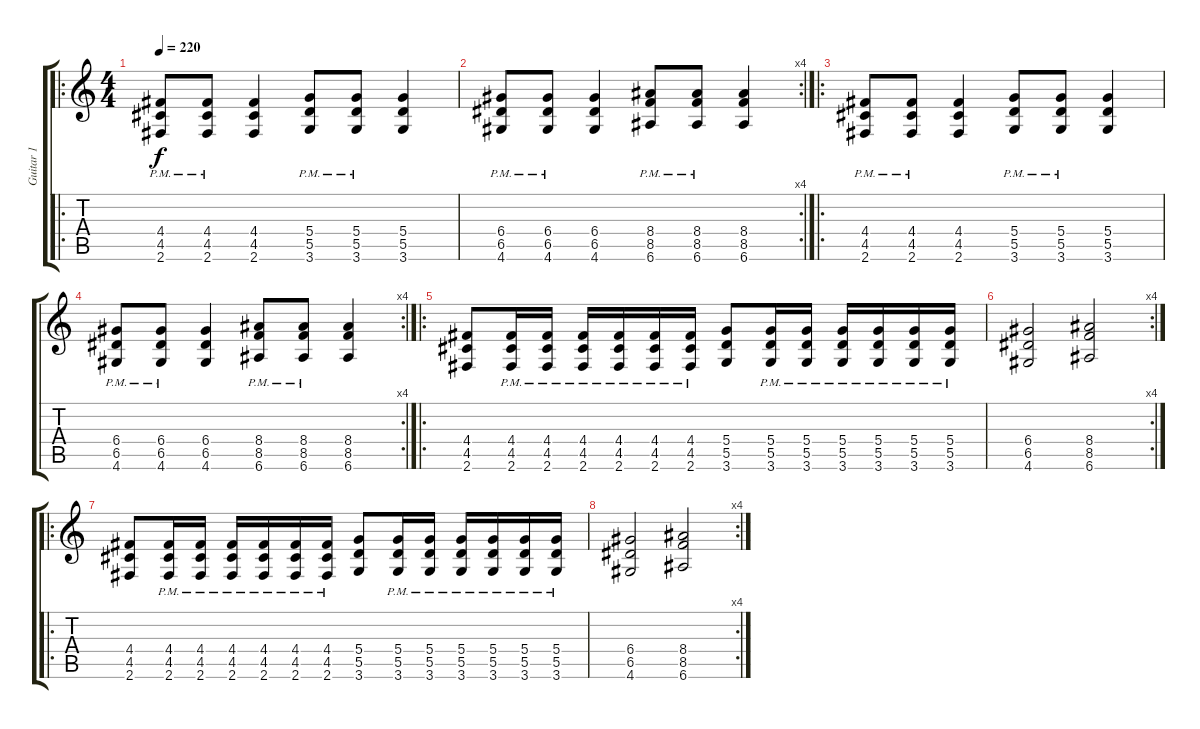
\track ("Guitar 1" "Guitar 1") {instrument overdrivenguitar}
\staff {score tabs}
\tuning (E4 B3 G3 D3 A2 E2) {hide}
\ro
\ts (4 4)
\tempo 220
\clef g2
\ks c
(4.4 4.5{pm} 2.6).8{dy f} (4.4 4.5{pm} 2.6).8 (4.4 4.5 2.6).4 (5.4 5.5{pm} 3.6).8 (5.4 5.5{pm} 3.6).8 (5.4 5.5 3.6).4 |
\rc 4
(6.4 6.5{pm} 4.6).8 (6.4 6.5{pm} 4.6).8 (6.4 6.5 4.6).4 (8.4 8.5{pm} 6.6).8 (8.4 8.5{pm} 6.6).8 (8.4 8.5 6.6).4 |
\ro
(4.4 4.5{pm} 2.6).8 (4.4 4.5{pm} 2.6).8 (4.4 4.5 2.6).4 (5.4 5.5{pm} 3.6).8 (5.4 5.5{pm} 3.6).8 (5.4 5.5 3.6).4 |
\rc 4
(6.4 6.5{pm} 4.6).8 (6.4 6.5{pm} 4.6).8 (6.4 6.5 4.6).4 (8.4 8.5{pm} 6.6).8 (8.4 8.5{pm} 6.6).8 (8.4 8.5 6.6).4 |
\ro
(4.4 4.5 2.6).8 (4.4 4.5{pm} 2.6).16 (4.4 4.5{pm} 2.6).16 (4.4 4.5{pm} 2.6).16 (4.4 4.5{pm} 2.6).16 (4.4 4.5{pm} 2.6).16 (4.4 4.5{pm} 2.6).16 (5.4 5.5 3.6).8 (5.4 5.5{pm} 3.6).16 (5.4 5.5{pm} 3.6).16 (5.4 5.5{pm} 3.6).16 (5.4 5.5{pm} 3.6).16 (5.4 5.5{pm} 3.6).16 (5.4 5.5{pm} 3.6).16 |
\rc 4
(6.4 6.5 4.6).2 (8.4 8.5 6.6).2 |
\ro
(4.4 4.5 2.6).8 (4.4 4.5{pm} 2.6).16 (4.4 4.5{pm} 2.6).16 (4.4 4.5{pm} 2.6).16 (4.4 4.5{pm} 2.6).16 (4.4 4.5{pm} 2.6).16 (4.4 4.5{pm} 2.6).16 (5.4 5.5 3.6).8 (5.4 5.5{pm} 3.6).16 (5.4 5.5{pm} 3.6).16 (5.4 5.5{pm} 3.6).16 (5.4 5.5{pm} 3.6).16 (5.4 5.5{pm} 3.6).16 (5.4 5.5{pm} 3.6).16 |
\rc 4
(6.4 6.5 4.6).2 (8.4 8.5 6.6).2
